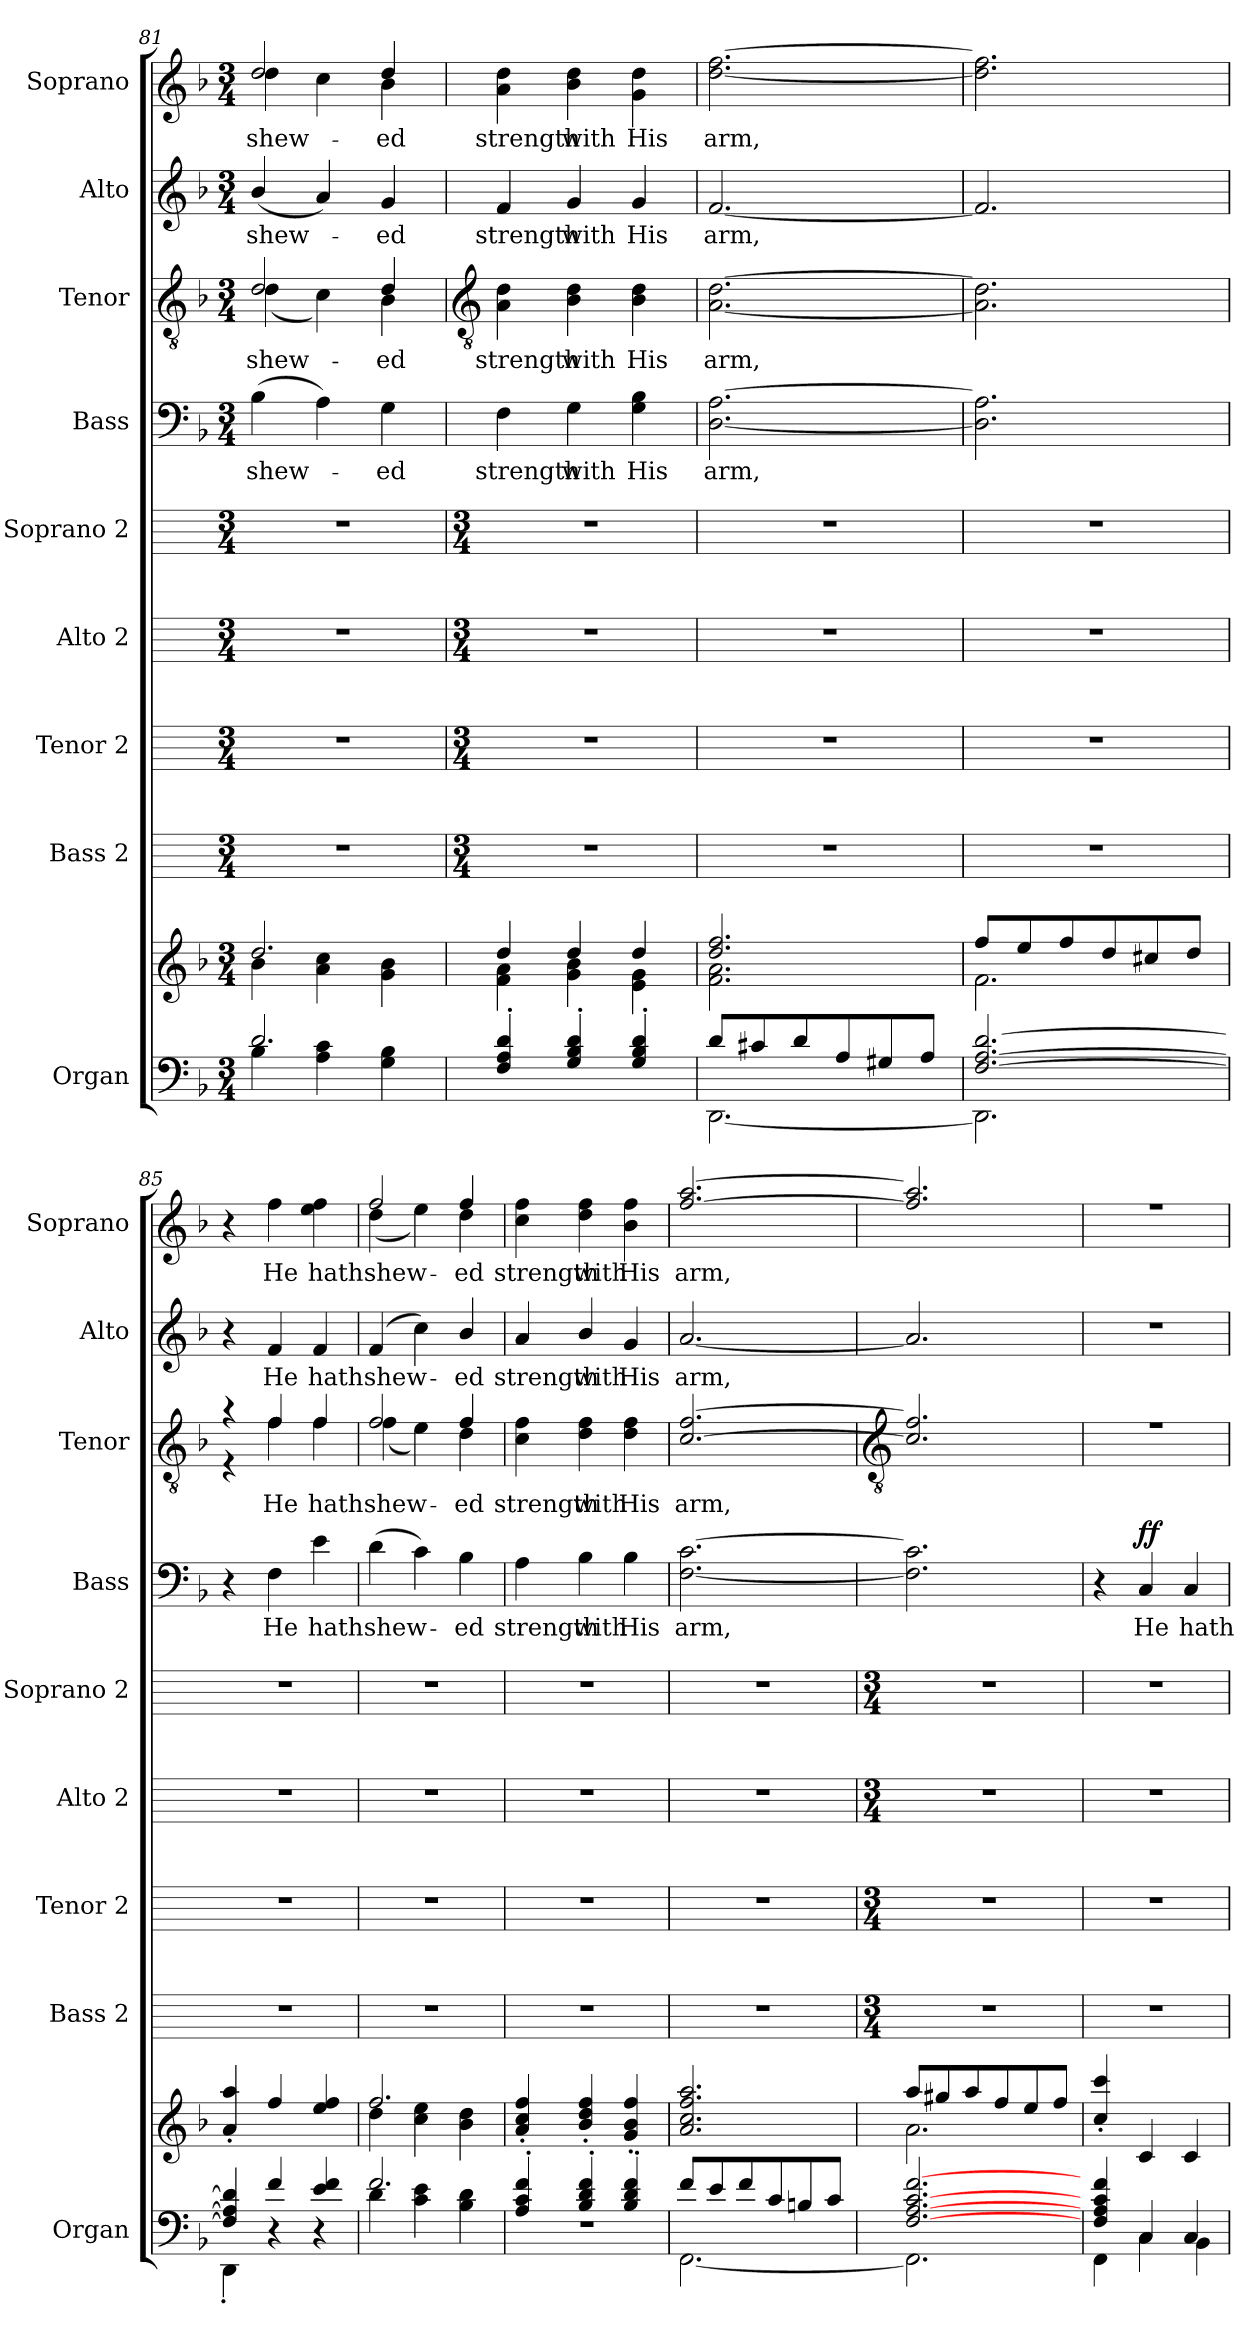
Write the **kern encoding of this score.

**kern	**kern	**kern	**kern	**kern	**kern	**kern	**text	**dynam	**kern	**text	**kern	**text	**kern	**text
*part9	*part9	*part8	*part7	*part6	*part5	*part4	*part4	*part4	*part3	*part3	*part2	*part2	*part1	*part1
*staff10	*staff9	*staff8	*staff7	*staff6	*staff5	*staff4	*staff4	*staff4	*staff3	*staff3	*staff2	*staff2	*staff1	*staff1
*I"Organ	*	*I"Bass 2	*I"Tenor 2	*I"Alto 2	*I"Soprano 2	*I"Bass	*	*	*I"Tenor	*	*I"Alto	*	*I"Soprano	*
*I'Organ	*	*I'Bass 2	*I'Tenor 2	*I'Alto 2	*I'Soprano 2	*I'Bass	*	*	*I'Tenor	*	*I'Alto	*	*I'Soprano	*
*clefF4	*clefG2	*	*	*	*	*clefF4	*	*	*clefGv2	*	*clefG2	*	*clefG2	*
*k[b-]	*k[b-]	*	*	*	*	*k[b-]	*	*	*k[b-]	*	*k[b-]	*	*k[b-]	*
*F:	*F:	*	*	*	*	*F:	*	*	*F:	*	*F:	*	*F:	*
*M3/4	*M3/4	*M3/4	*M3/4	*M3/4	*M3/4	*M3/4	*	*	*M3/4	*	*M3/4	*	*M3/4	*
=81	=81	=81	=81	=81	=81	=81	=81	=81	=81	=81	=81	=81	=81	=81
*^	*	*	*	*	*	*	*	*	*	*	*	*	*	*
*	*^	*	*	*	*	*	*	*	*	*	*	*	*	*	*
!	!	!LO:N:vis=1	!	!	!	!	!	!	!LO:LY:b	!	!	!LO:LY:b	!	!LO:LY:b	!	!LO:LY:b
*	*	*	*^	*	*	*	*	*	*	*	*^	*	*	*	*^	*
2.d/	4B-\	2.ryy	2.dd/	4b-\	2.r	2.r	2.r	2.r	(>4B-	shew-	.	2d/	(<4d\	shew-	(<4b-/	shew-	2dd/	4dd\	shew-
.	4A\ 4c\	.	.	4a\ 4cc\	.	.	.	.	4A)	.	.	.	4c\)	.	4a)	.	.	4cc\	.
!	!	!	!	!	!	!	!	!	!	!LO:LY:b	!	!	!	!LO:LY:b	!	!LO:LY:b	!	!	!LO:LY:b
.	4G\ 4B-\	.	.	4g\ 4b-\	.	.	.	.	4G	ed	.	4d/	4B-\	ed	4g	ed	4dd/	4b-\	ed
!!LO:LB:g=z	!!
=82	=82	=82	=82	=82	=82	=82	=82	=82	=82	=82	=82	=82	=82	=82	=82	=82	=82	=82	=82
*	*	*	*	*	*	*	*	*	*	*	*	*clefGv2	*	*	*	*	*	*	*
*	*	*	*	*	*M3/4	*M3/4	*M3/4	*M3/4	*	*	*	*	*	*	*	*	*	*	*
!	!	!LO:N:vis=1	!	!	!	!	!	!	!	!LO:LY:b	!	!	!	!LO:LY:b	!	!LO:LY:b	!	!	!LO:LY:b
4F/' 4A/' 4d/'	2ryy	2.ryy	4dd/	4f\ 4a\	2.r	2.r	2.r	2.r	4F	strength	.	4A 4d	2ryy	strength	4f	strength	4a 4dd	2ryy	strength
!	!	!	!	!	!	!	!	!	!	!LO:LY:b	!	!	!	!LO:LY:b	!	!LO:LY:b	!	!	!LO:LY:b
4G/' 4B-/' 4d/'	.	.	4dd/	4g\ 4b-\	.	.	.	.	4G	with	.	4B- 4d	.	with	4g	with	4b- 4dd	.	with
!	!	!	!	!	!	!	!	!	!	!LO:LY:b	!	!	!	!LO:LY:b	!	!LO:LY:b	!	!	!LO:LY:b
4G/' 4B-/' 4d/'	4ryy	.	4dd/	4e\ 4g\	.	.	.	.	4G 4B-	His	.	4B- 4d	4ryy	His	4g	His	4g 4dd	4ryy	His
=83	=83	=83	=83	=83	=83	=83	=83	=83	=83	=83	=83	=83	=83	=83	=83	=83	=83	=83	=83
!	!	!LO:N:vis=1	!	!	!	!	!	!	!	!LO:LY:b	!	!	!	!LO:LY:b	!	!LO:LY:b	!	!	!LO:LY:b
8d/L	[2.DD\	2.ryy	2.dd 2.ff	2.f\ 2.a\	2.r	2.r	2.r	2.r	[2.D [2.A	arm,	.	[2.A [2.d	2ryy	arm,	[2.f	arm,	[2.dd [2.ff	2ryy	arm,
8c#X/	.	.	.	.	.	.	.	.	.	.	.	.	.	.	.	.	.	.	.
8d/	.	.	.	.	.	.	.	.	.	.	.	.	.	.	.	.	.	.	.
8A/	.	.	.	.	.	.	.	.	.	.	.	.	.	.	.	.	.	.	.
8G#X/	.	.	.	.	.	.	.	.	.	.	.	.	4ryy	.	.	.	.	4ryy	.
8A/J	.	.	.	.	.	.	.	.	.	.	.	.	.	.	.	.	.	.	.
=84	=84	=84	=84	=84	=84	=84	=84	=84	=84	=84	=84	=84	=84	=84	=84	=84	=84	=84	=84
!	!	!LO:N:vis=1	!	!	!	!	!	!	!	!	!	!	!	!	!	!	!	!	!
[2.F/ [2.A/ [2.d/	2.DD\]	2.ryy	8ff/L	2.f\	2.r	2.r	2.r	2.r	2.D] 2.A]	.	.	2.A] 2.d]	2ryy	.	2.f]	.	2.dd] 2.ff]	2ryy	.
.	.	.	8ee/	.	.	.	.	.	.	.	.	.	.	.	.	.	.	.	.
.	.	.	8ff/	.	.	.	.	.	.	.	.	.	.	.	.	.	.	.	.
.	.	.	8dd/	.	.	.	.	.	.	.	.	.	.	.	.	.	.	.	.
.	.	.	8cc#X/	.	.	.	.	.	.	.	.	.	4ryy	.	.	.	.	4ryy	.
.	.	.	8dd/J	.	.	.	.	.	.	.	.	.	.	.	.	.	.	.	.
=85	=85	=85	=85	=85	=85	=85	=85	=85	=85	=85	=85	=85	=85	=85	=85	=85	=85	=85	=85
!	!	!LO:N:vis=1	!	!	!	!	!	!	!	!	!	!	!	!	!	!	!	!	!
4F/] 4A/] 4d/]	4DD'\	2.ryy	4a/' 4aa/'	2ryy	2.r	2.r	2.r	2.r	4r	.	.	4r	4r	.	4r	.	4r	2ryy	.
!	!	!	!	!	!	!	!	!	!	!LO:LY:b	!	!	!	!LO:LY:b	!	!	!	!	!
!	!	!	!	!	!	!	!	!	!	!	!	!	!	!LO:LY:b	!	!LO:LY:b	!	!	!LO:LY:b
4f	4r	.	4ff/	.	.	.	.	.	4F	He	.	4f	4f\	He	4f	He	4ff	.	He
!	!	!	!	!	!	!	!	!	!	!LO:LY:b	!	!	!	!LO:LY:b	!	!	!	!	!
!	!	!	!	!	!	!	!	!	!	!	!	!	!	!LO:LY:b	!	!LO:LY:b	!	!	!LO:LY:b
4e 4f	4r	.	4ee/ 4ff/	4ryy	.	.	.	.	4e	hath	.	4f	4f\	hath	4f	hath	4ee 4ff	4ryy	hath
=86	=86	=86	=86	=86	=86	=86	=86	=86	=86	=86	=86	=86	=86	=86	=86	=86	=86	=86	=86
!	!	!LO:N:vis=1	!	!	!	!	!	!	!	!LO:LY:b	!	!	!	!LO:LY:b	!	!LO:LY:b	!	!	!LO:LY:b
2.f	4d\	2.ryy	2.ff	4dd\	2.r	2.r	2.r	2.r	(>4d	shew-	.	2f/	(<4f\	shew-	(<4f	shew-	2ff/	(<4dd\	shew-
.	4c\ 4e\	.	.	4cc\ 4ee\	.	.	.	.	4c)	.	.	.	4e\)	.	4cc)	.	.	4ee\)	.
!	!	!	!	!	!	!	!	!	!	!LO:LY:b	!	!	!	!LO:LY:b	!	!LO:LY:b	!	!	!LO:LY:b
.	4B-\ 4d\	.	.	4b-\ 4dd\	.	.	.	.	4B-	ed	.	4f/	4d\	ed	4b-/	ed	4ff/	4dd\	ed
=87	=87	=87	=87	=87	=87	=87	=87	=87	=87	=87	=87	=87	=87	=87	=87	=87	=87	=87	=87
!	!LO:N:vis=1	!LO:N:vis=1	!	!	!	!	!	!	!	!LO:LY:b	!	!	!	!LO:LY:b	!	!LO:LY:b	!	!	!LO:LY:b
4A/' 4c/' 4f/'	2.r	2.ryy	4a/' 4cc/' 4ff/'	2ryy	2.r	2.r	2.r	2.r	4A	strength	.	4c 4f	2ryy	strength	4a	strength	4cc 4ff	2ryy	strength
!	!	!	!	!	!	!	!	!	!	!LO:LY:b	!	!	!	!LO:LY:b	!	!LO:LY:b	!	!	!LO:LY:b
4B-/' 4d/' 4f/'	.	.	4b-/' 4dd/' 4ff/'	.	.	.	.	.	4B-	with	.	4d 4f	.	with	4b-/	with	4dd 4ff	.	with
!	!	!	!	!	!	!	!	!	!	!LO:LY:b	!	!	!	!LO:LY:b	!	!LO:LY:b	!	!	!LO:LY:b
4B-/' 4d/' 4f/'	.	.	4g/' 4b-/' 4ff/'	4ryy	.	.	.	.	4B-	His	.	4d 4f	4ryy	His	4g	His	4b- 4ff	4ryy	His
=88	=88	=88	=88	=88	=88	=88	=88	=88	=88	=88	=88	=88	=88	=88	=88	=88	=88	=88	=88
!	!	!LO:N:vis=1	!	!	!	!	!	!	!	!LO:LY:b	!	!	!LO:N:vis=1	!LO:LY:b	!	!LO:LY:b	!	!LO:N:vis=1	!LO:LY:b
8f/L	[2.FF\	2.ryy	2.a/ 2.cc/ 2.ff/ 2.aa/	2ryy	2.r	2.r	2.r	2.r	[2.F [2.c	arm,	.	[2.c [2.f	2.ryy	arm,	[2.a	arm,	[2.ff [2.aa	2.ryy	arm,
8e/	.	.	.	.	.	.	.	.	.	.	.	.	.	.	.	.	.	.	.
8f/	.	.	.	.	.	.	.	.	.	.	.	.	.	.	.	.	.	.	.
8c/	.	.	.	.	.	.	.	.	.	.	.	.	.	.	.	.	.	.	.
8Bn/	.	.	.	4ryy	.	.	.	.	.	.	.	.	.	.	.	.	.	.	.
8c/J	.	.	.	.	.	.	.	.	.	.	.	.	.	.	.	.	.	.	.
!!LO:LB:g=z	!!
=89	=89	=89	=89	=89	=89	=89	=89	=89	=89	=89	=89	=89	=89	=89	=89	=89	=89	=89	=89
*	*	*	*	*	*	*	*	*	*	*	*	*clefGv2	*	*	*	*	*	*	*
*	*	*	*	*	*M3/4	*M3/4	*M3/4	*M3/4	*	*	*	*	*	*	*	*	*	*	*
!	!	!LO:N:vis=1	!	!	!	!	!	!	!	!	!	!	!LO:N:vis=1	!	!	!	!	!LO:N:vis=1	!
[2.F/ [2.A/ [2.c/ [2.f/	2.FF\]	2.ryy	8aaL	2.a\	2.r	2.r	2.r	2.r	2.F] 2.c]	.	.	2.c] 2.f]	2.ryy	.	2.a]	.	2.ff] 2.aa]	2.ryy	.
.	.	.	8gg#X	.	.	.	.	.	.	.	.	.	.	.	.	.	.	.	.
.	.	.	8aa	.	.	.	.	.	.	.	.	.	.	.	.	.	.	.	.
.	.	.	8ff	.	.	.	.	.	.	.	.	.	.	.	.	.	.	.	.
.	.	.	8ee	.	.	.	.	.	.	.	.	.	.	.	.	.	.	.	.
.	.	.	8ffJ	.	.	.	.	.	.	.	.	.	.	.	.	.	.	.	.
=90	=90	=90	=90	=90	=90	=90	=90	=90	=90	=90	=90	=90	=90	=90	=90	=90	=90	=90	=90
!	!	!LO:N:vis=1	!	!	!	!	!	!	!	!	!	!LO:N:vis=1	!LO:N:vis=1	!	!LO:N:vis=1	!	!LO:N:vis=1	!LO:N:vis=1	!
4F/ 4A/ 4c/ 4f/	4FF\	2.ryy	4cc/' 4ccc/'	2ryy	2.r	2.r	2.r	2.r	4r	.	.	2.r	2.ryy	.	2.r	.	2.r	2.ryy	.
!	!	!	!	!	!	!	!	!	!	!LO:LY:b	!LO:DY:b	!	!	!	!	!	!	!	!
4C/	4C\	.	4c/	.	.	.	.	.	4C	He	ff	.	.	.	.	.	.	.	.
!	!	!	!	!	!	!	!	!	!	!LO:LY:b	!	!	!	!	!	!	!	!	!
4C/	4BB-\	.	4c/	4ryy	.	.	.	.	4C	hath	.	.	.	.	.	.	.	.	.
*v	*v	*v	*	*	*	*	*	*	*	*	*	*v	*v	*	*	*	*v	*v	*
*	*v	*v	*	*	*	*	*	*	*	*	*	*	*	*	*
=	=	=	=	=	=	=	=	=	=	=	=	=	=	=
*-	*-	*-	*-	*-	*-	*-	*-	*-	*-	*-	*-	*-	*-	*-
